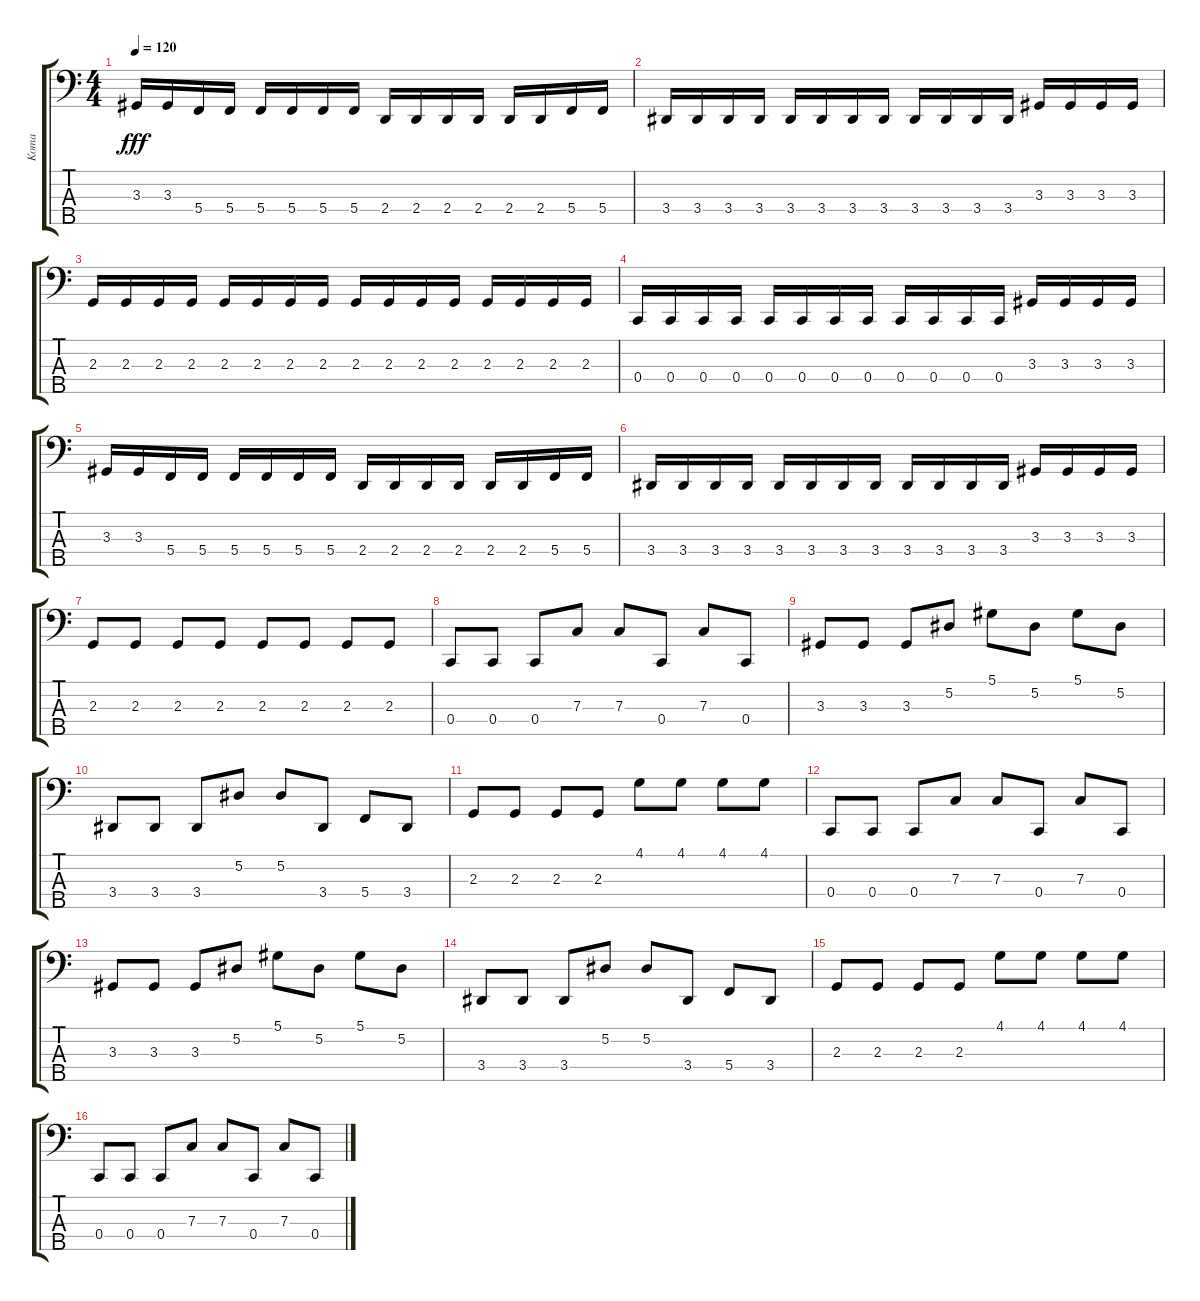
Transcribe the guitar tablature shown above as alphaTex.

\track ("Koma" "Koma") {instrument electricbasspick}
\staff {score tabs}
\tuning (Eb2 Bb1 F1 C1 G0) {hide}
\ts (4 4)
\tempo 120
\clef f4
\ks c
3.3.16{dy fff} 3.3.16 5.4.16 5.4.16 5.4.16 5.4.16 5.4.16 5.4.16 2.4.16 2.4.16 2.4.16 2.4.16 2.4.16 2.4.16 5.4.16 5.4.16 |
3.4.16 3.4.16 3.4.16 3.4.16 3.4.16 3.4.16 3.4.16 3.4.16 3.4.16 3.4.16 3.4.16 3.4.16 3.3.16 3.3.16 3.3.16 3.3.16 |
2.3.16 2.3.16 2.3.16 2.3.16 2.3.16 2.3.16 2.3.16 2.3.16 2.3.16 2.3.16 2.3.16 2.3.16 2.3.16 2.3.16 2.3.16 2.3.16 |
0.4.16 0.4.16 0.4.16 0.4.16 0.4.16 0.4.16 0.4.16 0.4.16 0.4.16 0.4.16 0.4.16 0.4.16 3.3.16 3.3.16 3.3.16 3.3.16 |
3.3.16 3.3.16 5.4.16 5.4.16 5.4.16 5.4.16 5.4.16 5.4.16 2.4.16 2.4.16 2.4.16 2.4.16 2.4.16 2.4.16 5.4.16 5.4.16 |
3.4.16 3.4.16 3.4.16 3.4.16 3.4.16 3.4.16 3.4.16 3.4.16 3.4.16 3.4.16 3.4.16 3.4.16 3.3.16 3.3.16 3.3.16 3.3.16 |
2.3.8 2.3.8 2.3.8 2.3.8 2.3.8 2.3.8 2.3.8 2.3.8 |
0.4.8 0.4.8 0.4.8 7.3.8 7.3.8 0.4.8 7.3.8 0.4.8 |
3.3.8 3.3.8 3.3.8 5.2.8 5.1.8 5.2.8 5.1.8 5.2.8 |
3.4.8 3.4.8 3.4.8 5.2.8 5.2.8 3.4.8 5.4.8 3.4.8 |
2.3.8 2.3.8 2.3.8 2.3.8 4.1.8 4.1.8 4.1.8 4.1.8 |
0.4.8 0.4.8 0.4.8 7.3.8 7.3.8 0.4.8 7.3.8 0.4.8 |
3.3.8 3.3.8 3.3.8 5.2.8 5.1.8 5.2.8 5.1.8 5.2.8 |
3.4.8 3.4.8 3.4.8 5.2.8 5.2.8 3.4.8 5.4.8 3.4.8 |
2.3.8 2.3.8 2.3.8 2.3.8 4.1.8 4.1.8 4.1.8 4.1.8 |
0.4.8 0.4.8 0.4.8 7.3.8 7.3.8 0.4.8 7.3.8 0.4.8
